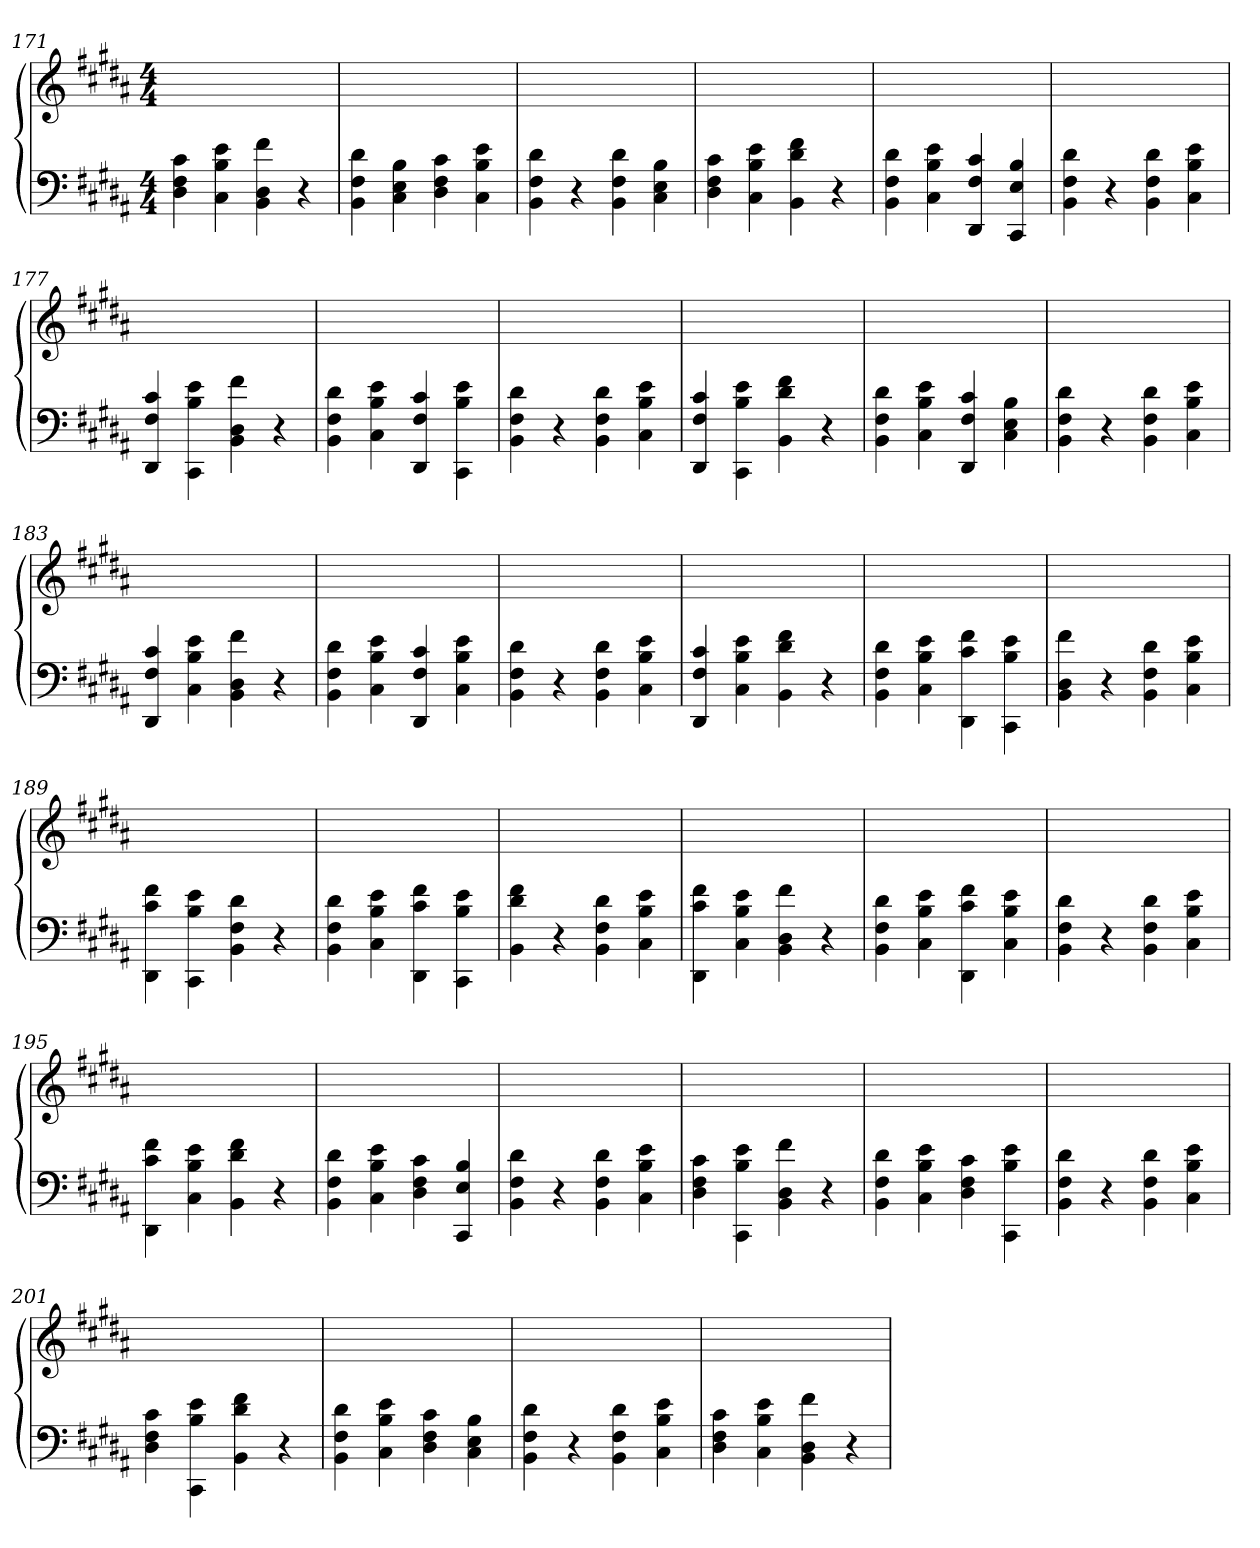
**kern	**kern
*part2	*part1
*staff2	*staff1
*clefF4	*clefG2
*k[f#c#g#d#a#]	*k[f#c#g#d#a#]
*B:	*B:
*M4/4	*M4/4
=171	=171
4D# 4F# 4c#	1ryy
4C# 4B 4e	.
4BB 4D# 4f#	.
4r	.
=172	=172
4BB 4F# 4d#	1ryy
4C# 4E 4B	.
4D# 4F# 4c#	.
4C# 4B 4e	.
=173	=173
4BB 4F# 4d#	1ryy
4r	.
4BB 4F# 4d#	.
4C# 4E 4B	.
=174	=174
4D# 4F# 4c#	1ryy
4C# 4B 4e	.
4BB 4d# 4f#	.
4r	.
=175	=175
4BB 4F# 4d#	1ryy
4C# 4B 4e	.
4DD# 4F# 4c#	.
4CC# 4E 4B	.
=176	=176
4BB 4F# 4d#	1ryy
4r	.
4BB 4F# 4d#	.
4C# 4B 4e	.
=177	=177
4DD# 4F# 4c#	1ryy
4CC# 4B 4e	.
4BB 4D# 4f#	.
4r	.
=178	=178
4BB 4F# 4d#	1ryy
4C# 4B 4e	.
4DD# 4F# 4c#	.
4CC# 4B 4e	.
=179	=179
4BB 4F# 4d#	1ryy
4r	.
4BB 4F# 4d#	.
4C# 4B 4e	.
=180	=180
4DD# 4F# 4c#	1ryy
4CC# 4B 4e	.
4BB 4d# 4f#	.
4r	.
=181	=181
4BB 4F# 4d#	1ryy
4C# 4B 4e	.
4DD# 4F# 4c#	.
4C# 4E 4B	.
=182	=182
4BB 4F# 4d#	1ryy
4r	.
4BB 4F# 4d#	.
4C# 4B 4e	.
=183	=183
4DD# 4F# 4c#	1ryy
4C# 4B 4e	.
4BB 4D# 4f#	.
4r	.
=184	=184
4BB 4F# 4d#	1ryy
4C# 4B 4e	.
4DD# 4F# 4c#	.
4C# 4B 4e	.
=185	=185
4BB 4F# 4d#	1ryy
4r	.
4BB 4F# 4d#	.
4C# 4B 4e	.
=186	=186
4DD# 4F# 4c#	1ryy
4C# 4B 4e	.
4BB 4d# 4f#	.
4r	.
=187	=187
4BB 4F# 4d#	1ryy
4C# 4B 4e	.
4DD# 4c# 4f#	.
4CC# 4B 4e	.
=188	=188
4BB 4D# 4f#	1ryy
4r	.
4BB 4F# 4d#	.
4C# 4B 4e	.
=189	=189
4DD# 4c# 4f#	1ryy
4CC# 4B 4e	.
4BB 4F# 4d#	.
4r	.
=190	=190
4BB 4F# 4d#	1ryy
4C# 4B 4e	.
4DD# 4c# 4f#	.
4CC# 4B 4e	.
=191	=191
4BB 4d# 4f#	1ryy
4r	.
4BB 4F# 4d#	.
4C# 4B 4e	.
=192	=192
4DD# 4c# 4f#	1ryy
4C# 4B 4e	.
4BB 4D# 4f#	.
4r	.
=193	=193
4BB 4F# 4d#	1ryy
4C# 4B 4e	.
4DD# 4c# 4f#	.
4C# 4B 4e	.
=194	=194
4BB 4F# 4d#	1ryy
4r	.
4BB 4F# 4d#	.
4C# 4B 4e	.
=195	=195
4DD# 4c# 4f#	1ryy
4C# 4B 4e	.
4BB 4d# 4f#	.
4r	.
=196	=196
4BB 4F# 4d#	1ryy
4C# 4B 4e	.
4D# 4F# 4c#	.
4CC# 4E 4B	.
=197	=197
4BB 4F# 4d#	1ryy
4r	.
4BB 4F# 4d#	.
4C# 4B 4e	.
=198	=198
4D# 4F# 4c#	1ryy
4CC# 4B 4e	.
4BB 4D# 4f#	.
4r	.
=199	=199
4BB 4F# 4d#	1ryy
4C# 4B 4e	.
4D# 4F# 4c#	.
4CC# 4B 4e	.
=200	=200
4BB 4F# 4d#	1ryy
4r	.
4BB 4F# 4d#	.
4C# 4B 4e	.
=201	=201
4D# 4F# 4c#	1ryy
4CC# 4B 4e	.
4BB 4d# 4f#	.
4r	.
=202	=202
4BB 4F# 4d#	1ryy
4C# 4B 4e	.
4D# 4F# 4c#	.
4C# 4E 4B	.
=203	=203
4BB 4F# 4d#	1ryy
4r	.
4BB 4F# 4d#	.
4C# 4B 4e	.
=204	=204
4D# 4F# 4c#	1ryy
4C# 4B 4e	.
4BB 4D# 4f#	.
4r	.
=	=
*-	*-
